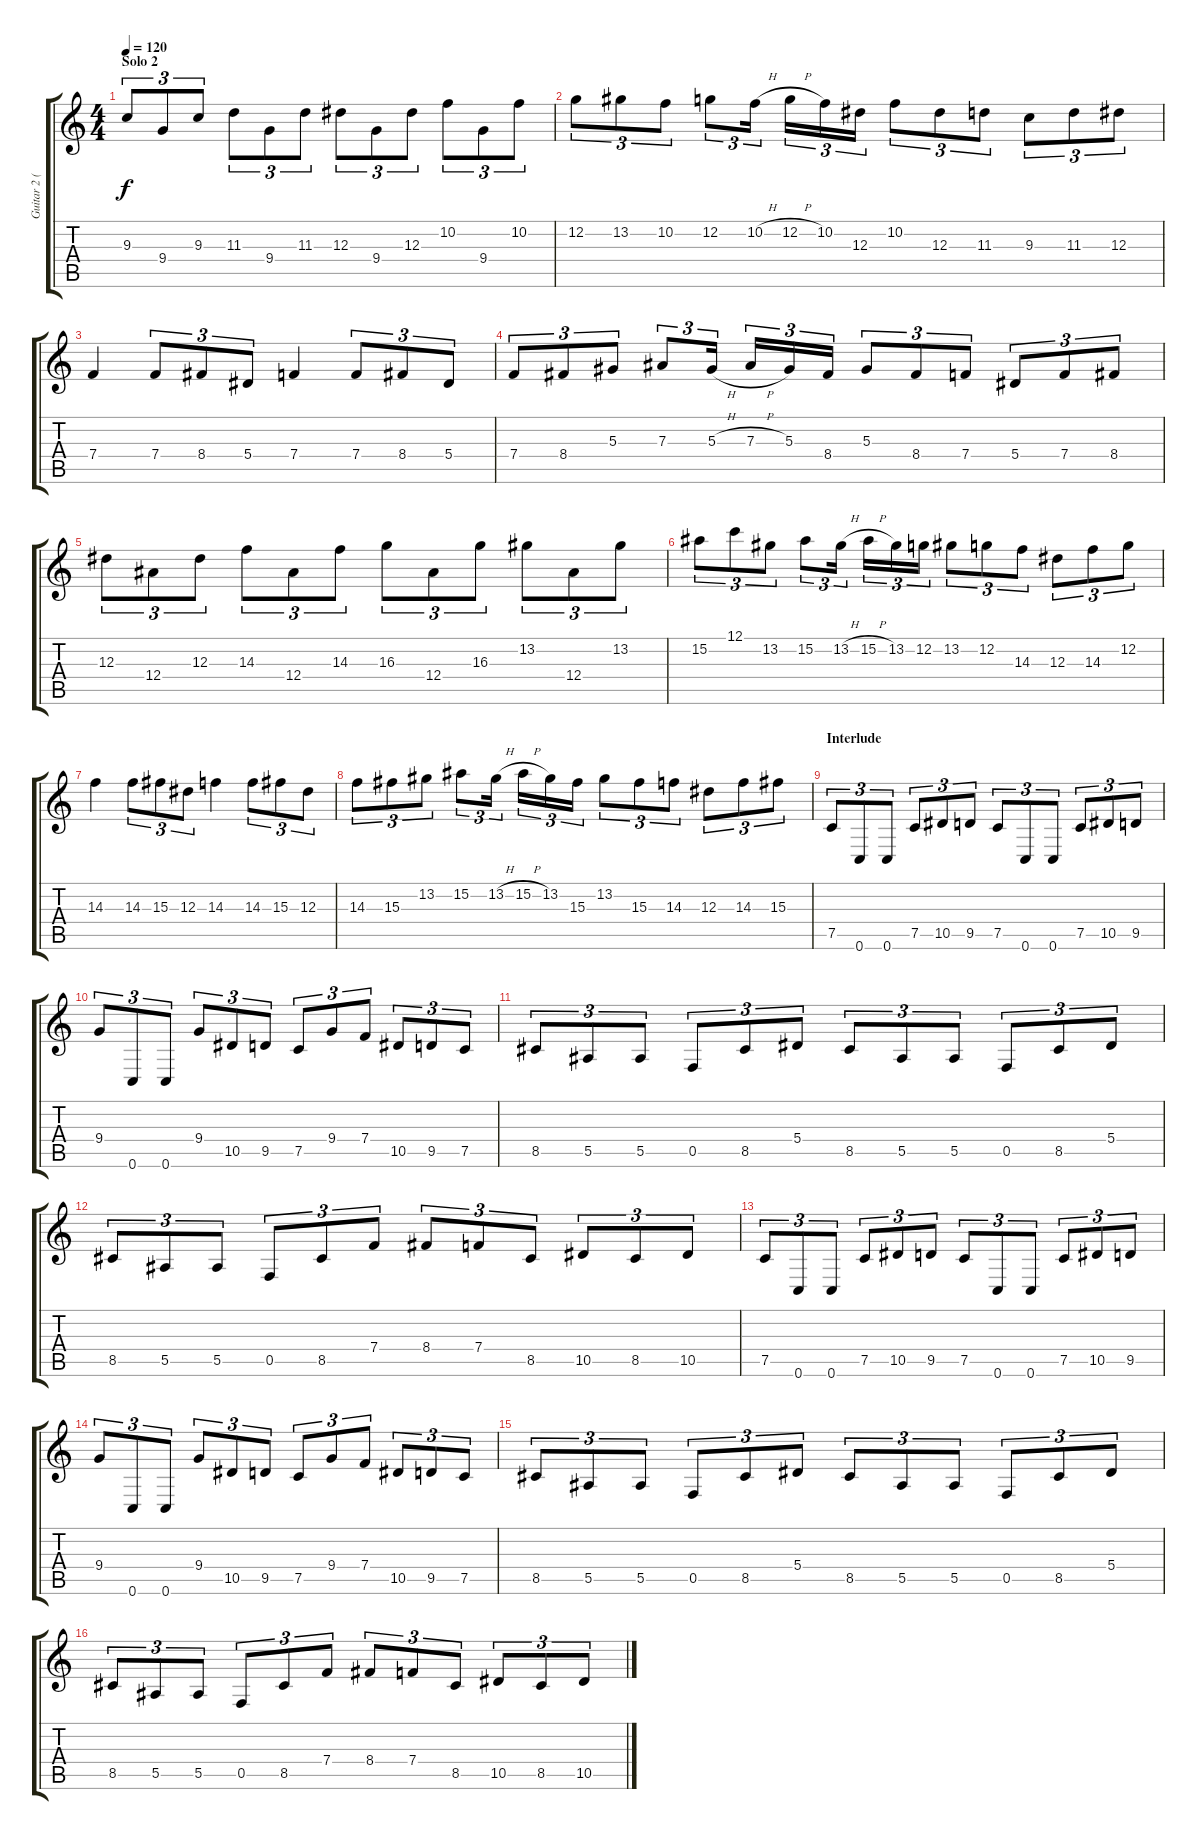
\track ("Guitar 2 (Lead)" "Guitar 2 (") {instrument overdrivenguitar}
\staff {score tabs}
\tuning (C4 G3 Eb3 Bb2 F2 C2) {hide}
\ts (4 4)
\section ("" "Solo 2")
\tempo 120
\clef g2
\ks c
9.3.8{tu (3 2) dy f volume 13} 9.4.8{tu (3 2)} 9.3.8{tu (3 2)} 11.3.8{tu (3 2)} 9.4.8{tu (3 2)} 11.3.8{tu (3 2)} 12.3.8{tu (3 2)} 9.4.8{tu (3 2)} 12.3.8{tu (3 2)} 10.2.8{tu (3 2)} 9.4.8{tu (3 2)} 10.2.8{tu (3 2)} |
12.2.8{tu (3 2)} 13.2.8{tu (3 2)} 10.2.8{tu (3 2)} 12.2.8{tu (3 2)} 10.2{h}.16{tu (3 2)} 12.2{h}.16{tu (3 2)} 10.2.16{tu (3 2)} 12.3.16{tu (3 2)} 10.2.8{tu (3 2)} 12.3.8{tu (3 2)} 11.3.8{tu (3 2)} 9.3.8{tu (3 2)} 11.3.8{tu (3 2)} 12.3.8{tu (3 2)} |
7.4.4 7.4.8{tu (3 2)} 8.4.8{tu (3 2)} 5.4.8{tu (3 2)} 7.4.4 7.4.8{tu (3 2)} 8.4.8{tu (3 2)} 5.4.8{tu (3 2)} |
7.4.8{tu (3 2)} 8.4.8{tu (3 2)} 5.3.8{tu (3 2)} 7.3.8{tu (3 2)} 5.3{h}.16{tu (3 2)} 7.3{h}.16{tu (3 2)} 5.3.16{tu (3 2)} 8.4.16{tu (3 2)} 5.3.8{tu (3 2)} 8.4.8{tu (3 2)} 7.4.8{tu (3 2)} 5.4.8{tu (3 2)} 7.4.8{tu (3 2)} 8.4.8{tu (3 2)} |
12.3.8{tu (3 2)} 12.4.8{tu (3 2)} 12.3.8{tu (3 2)} 14.3.8{tu (3 2)} 12.4.8{tu (3 2)} 14.3.8{tu (3 2)} 16.3.8{tu (3 2)} 12.4.8{tu (3 2)} 16.3.8{tu (3 2)} 13.2.8{tu (3 2)} 12.4.8{tu (3 2)} 13.2.8{tu (3 2)} |
15.2.8{tu (3 2)} 12.1.8{tu (3 2)} 13.2.8{tu (3 2)} 15.2.8{tu (3 2)} 13.2{h}.16{tu (3 2)} 15.2{h}.16{tu (3 2)} 13.2.16{tu (3 2)} 12.2.16{tu (3 2)} 13.2.8{tu (3 2)} 12.2.8{tu (3 2)} 14.3.8{tu (3 2)} 12.3.8{tu (3 2)} 14.3.8{tu (3 2)} 12.2.8{tu (3 2)} |
14.3.4 14.3.8{tu (3 2)} 15.3.8{tu (3 2)} 12.3.8{tu (3 2)} 14.3.4 14.3.8{tu (3 2)} 15.3.8{tu (3 2)} 12.3.8{tu (3 2)} |
14.3.8{tu (3 2)} 15.3.8{tu (3 2)} 13.2.8{tu (3 2)} 15.2.8{tu (3 2)} 13.2{h}.16{tu (3 2)} 15.2{h}.16{tu (3 2)} 13.2.16{tu (3 2)} 15.3.16{tu (3 2)} 13.2.8{tu (3 2)} 15.3.8{tu (3 2)} 14.3.8{tu (3 2)} 12.3.8{tu (3 2)} 14.3.8{tu (3 2)} 15.3.8{tu (3 2)} |
\section ("" "Interlude")
7.5.8{tu (3 2) volume 16} 0.6.8{tu (3 2)} 0.6.8{tu (3 2)} 7.5.8{tu (3 2)} 10.5.8{tu (3 2)} 9.5.8{tu (3 2)} 7.5.8{tu (3 2)} 0.6.8{tu (3 2)} 0.6.8{tu (3 2)} 7.5.8{tu (3 2)} 10.5.8{tu (3 2)} 9.5.8{tu (3 2)} |
9.4.8{tu (3 2)} 0.6.8{tu (3 2)} 0.6.8{tu (3 2)} 9.4.8{tu (3 2)} 10.5.8{tu (3 2)} 9.5.8{tu (3 2)} 7.5.8{tu (3 2)} 9.4.8{tu (3 2)} 7.4.8{tu (3 2)} 10.5.8{tu (3 2)} 9.5.8{tu (3 2)} 7.5.8{tu (3 2)} |
8.5.8{tu (3 2)} 5.5.8{tu (3 2)} 5.5.8{tu (3 2)} 0.5.8{tu (3 2)} 8.5.8{tu (3 2)} 5.4.8{tu (3 2)} 8.5.8{tu (3 2)} 5.5.8{tu (3 2)} 5.5.8{tu (3 2)} 0.5.8{tu (3 2)} 8.5.8{tu (3 2)} 5.4.8{tu (3 2)} |
8.5.8{tu (3 2)} 5.5.8{tu (3 2)} 5.5.8{tu (3 2)} 0.5.8{tu (3 2)} 8.5.8{tu (3 2)} 7.4.8{tu (3 2)} 8.4.8{tu (3 2)} 7.4.8{tu (3 2)} 8.5.8{tu (3 2)} 10.5.8{tu (3 2)} 8.5.8{tu (3 2)} 10.5.8{tu (3 2)} |
7.5.8{tu (3 2)} 0.6.8{tu (3 2)} 0.6.8{tu (3 2)} 7.5.8{tu (3 2)} 10.5.8{tu (3 2)} 9.5.8{tu (3 2)} 7.5.8{tu (3 2)} 0.6.8{tu (3 2)} 0.6.8{tu (3 2)} 7.5.8{tu (3 2)} 10.5.8{tu (3 2)} 9.5.8{tu (3 2)} |
9.4.8{tu (3 2)} 0.6.8{tu (3 2)} 0.6.8{tu (3 2)} 9.4.8{tu (3 2)} 10.5.8{tu (3 2)} 9.5.8{tu (3 2)} 7.5.8{tu (3 2)} 9.4.8{tu (3 2)} 7.4.8{tu (3 2)} 10.5.8{tu (3 2)} 9.5.8{tu (3 2)} 7.5.8{tu (3 2)} |
8.5.8{tu (3 2)} 5.5.8{tu (3 2)} 5.5.8{tu (3 2)} 0.5.8{tu (3 2)} 8.5.8{tu (3 2)} 5.4.8{tu (3 2)} 8.5.8{tu (3 2)} 5.5.8{tu (3 2)} 5.5.8{tu (3 2)} 0.5.8{tu (3 2)} 8.5.8{tu (3 2)} 5.4.8{tu (3 2)} |
8.5.8{tu (3 2)} 5.5.8{tu (3 2)} 5.5.8{tu (3 2)} 0.5.8{tu (3 2)} 8.5.8{tu (3 2)} 7.4.8{tu (3 2)} 8.4.8{tu (3 2)} 7.4.8{tu (3 2)} 8.5.8{tu (3 2)} 10.5.8{tu (3 2)} 8.5.8{tu (3 2)} 10.5.8{tu (3 2)}
